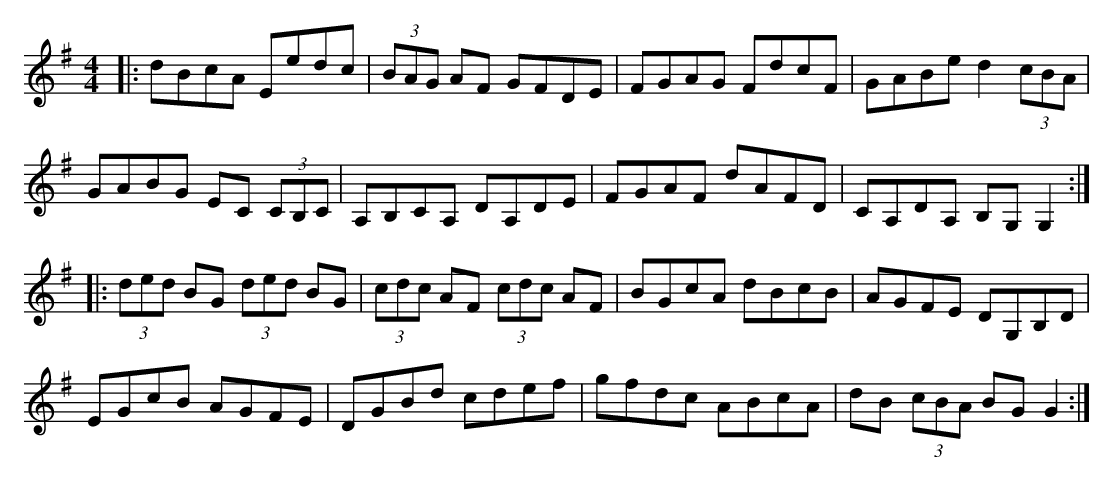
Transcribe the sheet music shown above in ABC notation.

X:1
M:4/4
K:G
|:dBcA Eedc|(3BAG AF GFDE|FGAG FdcF|GABe d2 (3cBA|
GABG EC (3CB,C|A,B,CA, DA,DE|FGAF dAFD|CA,DA, B,G,G,2:|
|:(3ded BG (3ded BG|(3cdc AF (3cdc AF|BGcA dBcB|AGFE DG,B,D|
EGcB AGFE|DGBd cdef|gfdc ABcA|dB (3cBA BGG2:|
